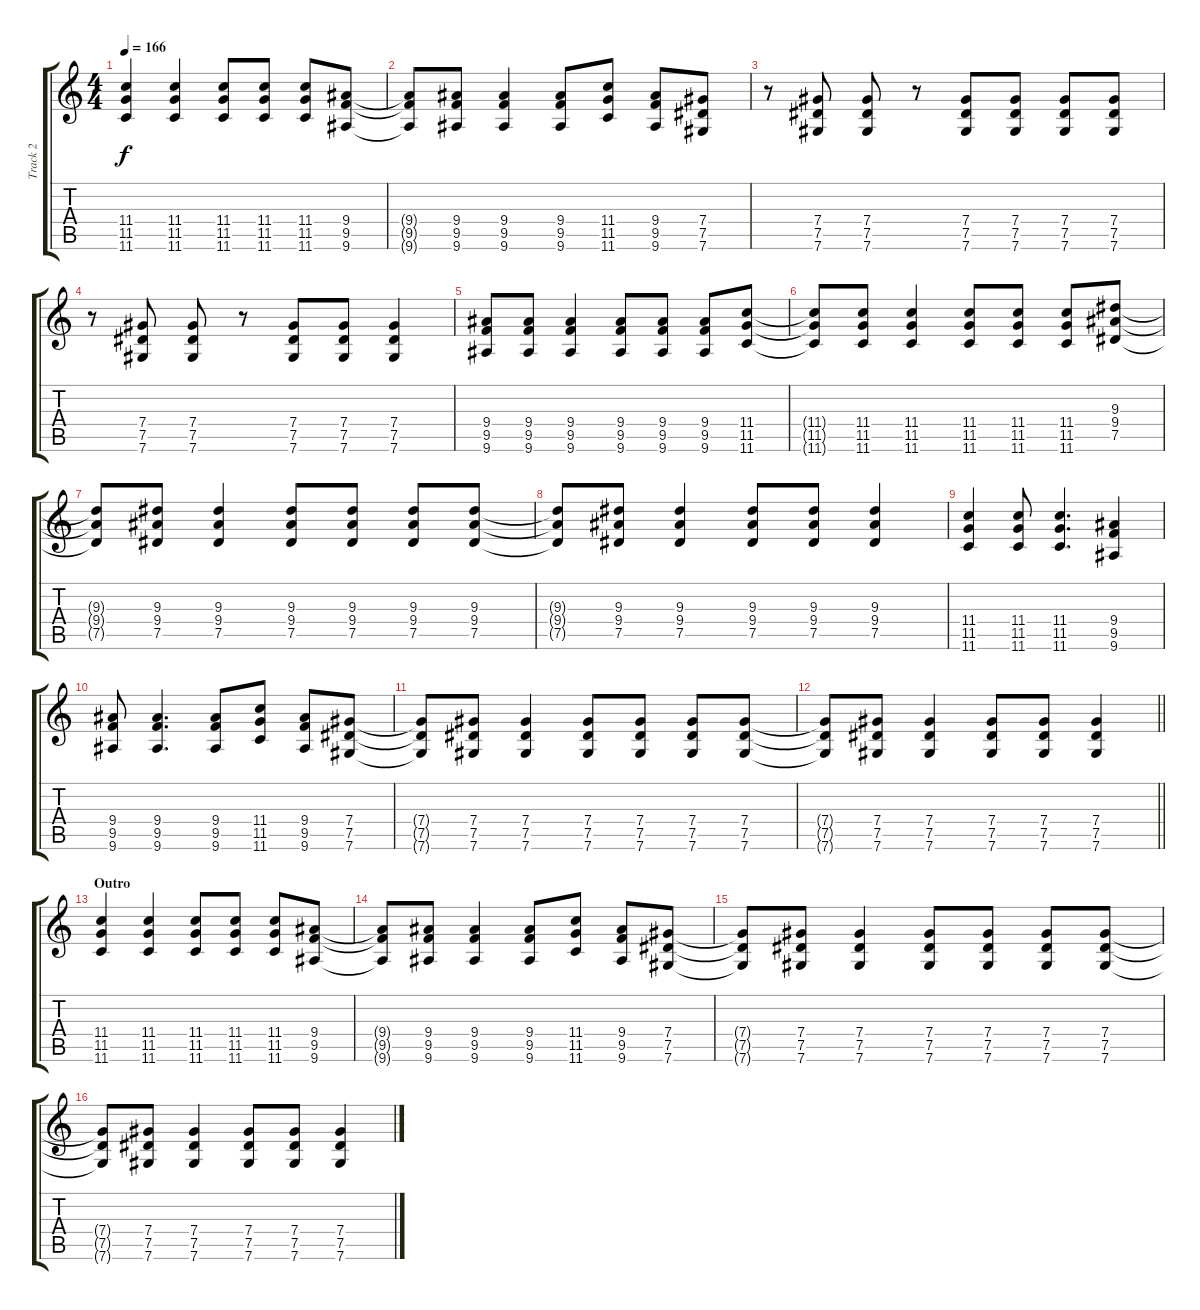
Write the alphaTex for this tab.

\track ("Track 2" "Track 2") {instrument distortionguitar}
\staff {score tabs}
\tuning (Eb4 Bb3 Gb3 Db3 Ab2 Db2) {hide}
\ts (4 4)
\tempo 166
\clef g2
\ks c
(11.4 11.5 11.6).4{dy f} (11.4 11.5 11.6).4 (11.4 11.5 11.6).8 (11.4 11.5 11.6).8 (11.4 11.5 11.6).8 (9.4 9.5 9.6).8 |
(9.4{t} 9.5{t} 9.6{t}).8 (9.4 9.5 9.6).8 (9.4 9.5 9.6).4 (9.4 9.5 9.6).8 (11.4 11.5 11.6).8 (9.4 9.5 9.6).8 (7.4 7.5 7.6).8 |
r.8 (7.4 7.5 7.6).8 (7.4 7.5 7.6).8 r.8 (7.4 7.5 7.6).8 (7.4 7.5 7.6).8 (7.4 7.5 7.6).8 (7.4 7.5 7.6).8 |
r.8 (7.4 7.5 7.6).8 (7.4 7.5 7.6).8 r.8 (7.4 7.5 7.6).8 (7.4 7.5 7.6).8 (7.4 7.5 7.6).4 |
(9.4 9.5 9.6).8 (9.4 9.5 9.6).8 (9.4 9.5 9.6).4 (9.4 9.5 9.6).8 (9.4 9.5 9.6).8 (9.4 9.5 9.6).8 (11.4 11.5 11.6).8 |
(11.4{t} 11.5{t} 11.6{t}).8 (11.4 11.5 11.6).8 (11.4 11.5 11.6).4 (11.4 11.5 11.6).8 (11.4 11.5 11.6).8 (11.4 11.5 11.6).8 (9.3 9.4 7.5).8 |
(9.3{t} 9.4{t} 7.5{t}).8 (9.3 9.4 7.5).8 (9.3 9.4 7.5).4 (9.3 9.4 7.5).8 (9.3 9.4 7.5).8 (9.3 9.4 7.5).8 (9.3 9.4 7.5).8 |
(9.3{t} 9.4{t} 7.5{t}).8 (9.3 9.4 7.5).8 (9.3 9.4 7.5).4 (9.3 9.4 7.5).8 (9.3 9.4 7.5).8 (9.3 9.4 7.5).4 |
(11.4 11.5 11.6).4 (11.4 11.5 11.6).8 (11.4 11.5 11.6).4{d} (9.4 9.5 9.6).4 |
(9.4 9.5 9.6).8 (9.4 9.5 9.6).4{d} (9.4 9.5 9.6).8 (11.4 11.5 11.6).8 (9.4 9.5 9.6).8 (7.4 7.5 7.6).8 |
(7.4{t} 7.5{t} 7.6{t}).8 (7.4 7.5 7.6).8 (7.4 7.5 7.6).4 (7.4 7.5 7.6).8 (7.4 7.5 7.6).8 (7.4 7.5 7.6).8 (7.4 7.5 7.6).8 |
\barLineRight lightlight
(7.4{t} 7.5{t} 7.6{t}).8 (7.4 7.5 7.6).8 (7.4 7.5 7.6).4 (7.4 7.5 7.6).8 (7.4 7.5 7.6).8 (7.4 7.5 7.6).4 |
\section ("" "Outro")
(11.4 11.5 11.6).4 (11.4 11.5 11.6).4 (11.4 11.5 11.6).8 (11.4 11.5 11.6).8 (11.4 11.5 11.6).8 (9.4 9.5 9.6).8 |
(9.4{t} 9.5{t} 9.6{t}).8 (9.4 9.5 9.6).8 (9.4 9.5 9.6).4 (9.4 9.5 9.6).8 (11.4 11.5 11.6).8 (9.4 9.5 9.6).8 (7.4 7.5 7.6).8 |
(7.4{t} 7.5{t} 7.6{t}).8 (7.4 7.5 7.6).8 (7.4 7.5 7.6).4 (7.4 7.5 7.6).8 (7.4 7.5 7.6).8 (7.4 7.5 7.6).8 (7.4 7.5 7.6).8 |
(7.4{t} 7.5{t} 7.6{t}).8 (7.4 7.5 7.6).8 (7.4 7.5 7.6).4 (7.4 7.5 7.6).8 (7.4 7.5 7.6).8 (7.4 7.5 7.6).4
